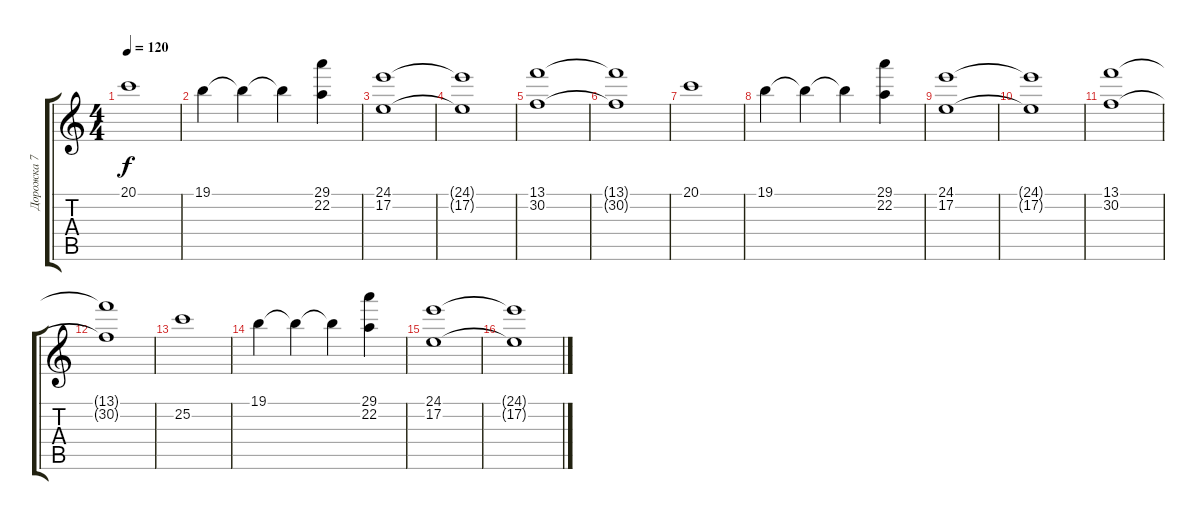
\track ("Дорожка 7" "Дорожка 7") {instrument tremolostrings}
\staff {score tabs}
\tuning (E4 B3 G3 D3 A2 E2) {hide}
\ts (4 4)
\tempo 120
\clef g2
\ks c
20.1.1{dy f} |
19.1.4 19.1{t}.4 19.1{t}.4 (29.1 22.2).4 |
(24.1 17.2).1 |
(24.1{t} 17.2{t}).1 |
(13.1 30.2).1 |
(13.1{t} 30.2{t}).1 |
20.1.1 |
19.1.4 19.1{t}.4 19.1{t}.4 (29.1 22.2).4 |
(24.1 17.2).1 |
(24.1{t} 17.2{t}).1 |
(13.1 30.2).1 |
(13.1{t} 30.2{t}).1 |
25.2.1 |
19.1.4 19.1{t}.4 19.1{t}.4 (29.1 22.2).4 |
(24.1 17.2).1 |
(24.1{t} 17.2{t}).1
